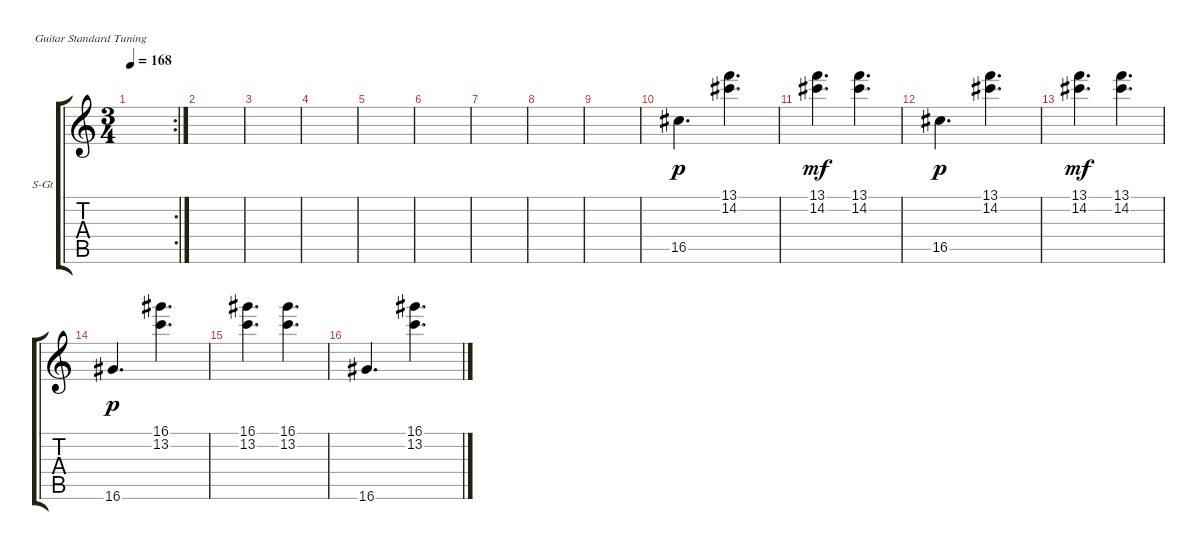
\defaultSystemsLayout 4
\bracketExtendMode groupsimilarinstruments
\firstSystemTrackNameOrientation horizontal
\otherSystemsTrackNameOrientation horizontal
\track ("Steel Guitar" "S-Gt") {instrument acousticguitarsteel}
\staff {score tabs}
\tuning (E4 B3 G3 D3 A2 E2)
\rc 2
\ts (3 4)
\tempo 168
\clef g2
\ks c
|
|
|
|
|
|
|
|
|
16.5.4{d dy p} (13.1 14.2).4{d} |
(13.1 14.2).4{d dy mf} (14.2 13.1).4{d} |
16.5.4{d dy p} (13.1 14.2).4{d} |
(13.1 14.2).4{d dy mf} (14.2 13.1).4{d} |
16.6.4{d dy p} (16.1 13.2).4{d} |
(13.2 16.1).4{d} (13.2 16.1).4{d} |
16.6.4{d} (16.1 13.2).4{d}
